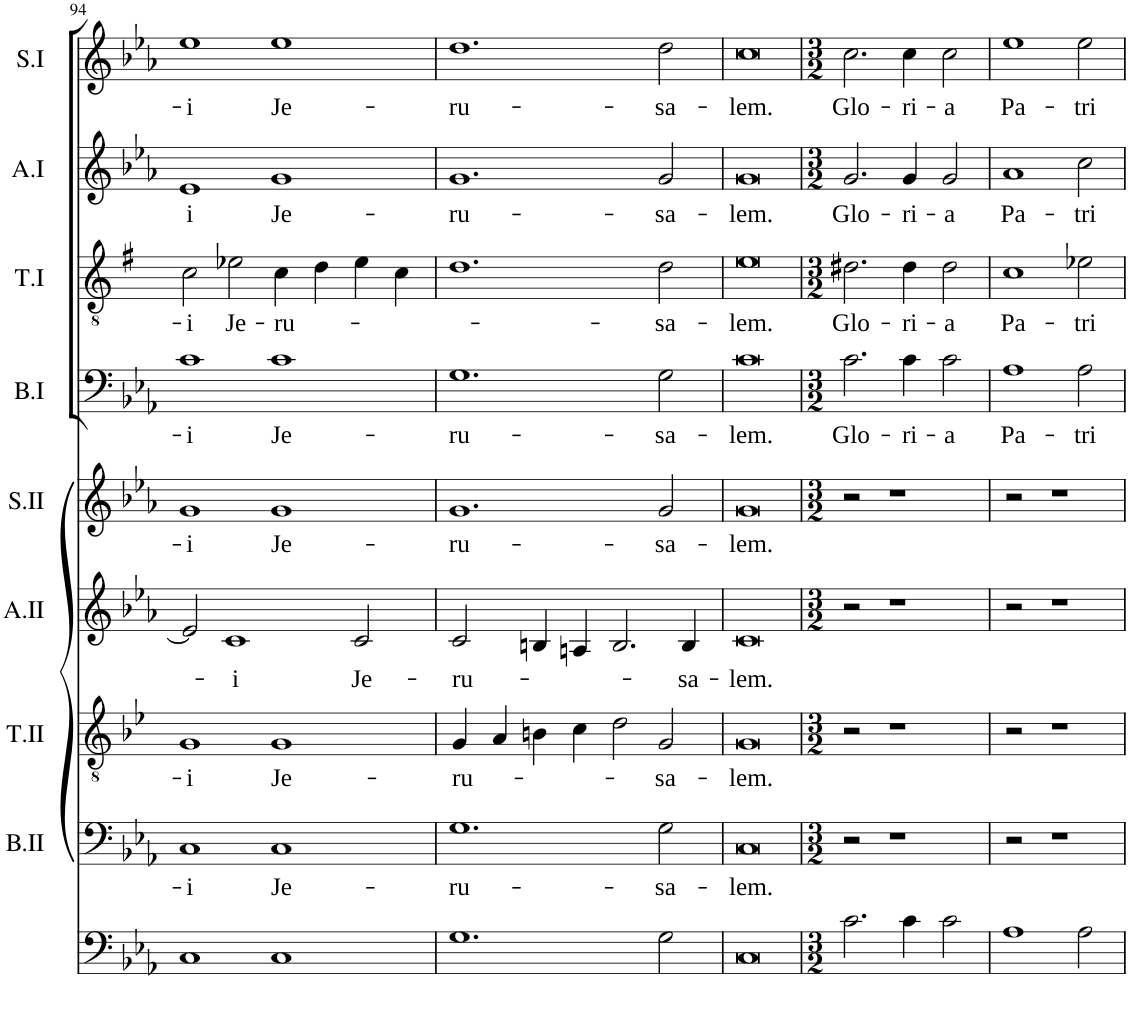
**kern	**kern	**text	**kern	**text	**kern	**text	**kern	**text	**kern	**text	**kern	**text	**kern	**text	**kern	**text
*part9	*part8	*part8	*part7	*part7	*part6	*part6	*part5	*part5	*part4	*part4	*part3	*part3	*part2	*part2	*part1	*part1
*staff9	*staff8	*staff8	*staff7	*staff7	*staff6	*staff6	*staff5	*staff5	*staff4	*staff4	*staff3	*staff3	*staff2	*staff2	*staff1	*staff1
*I"Violoncello	*I"Bass II	*	*I"Tenor II	*	*I"Alto II	*	*I"Soprano II	*	*I"Bass I	*	*I"Tenor.I	*	*I"Alto I	*	*I"Soprano I	*
*	*I'B.II	*	*I'T.II	*	*I'A.II	*	*I'S.II	*	*I'B.I	*	*I'T.I	*	*I'A.I	*	*I'S.I	*
!!LO:PB:g=z
*clefF4	*clefF4	*	*clefGv2	*	*clefG2	*	*clefG2	*	*clefF4	*	*clefGv2	*	*clefG2	*	*clefG2	*
*k[b-e-a-]	*k[b-e-a-]	*	*k[b-e-]	*	*k[b-e-a-]	*	*k[b-e-a-]	*	*k[b-e-a-]	*	*k[f#]	*	*k[b-e-a-]	*	*k[b-e-a-]	*
*M4/2	*M4/2	*	*M4/2	*	*M4/2	*	*M4/2	*	*M4/2	*	*M4/2	*	*M4/2	*	*M4/2	*
=94	=94	=94	=94	=94	=94	=94	=94	=94	=94	=94	=94	=94	=94	=94	=94	=94
!	!	!LO:LY:b	!	!LO:LY:b	!	!	!	!LO:LY:b	!	!LO:LY:b	!	!LO:LY:b	!	!LO:LY:b	!	!LO:LY:b
1C	1C	-i	1G	-i	2e-/]	.	1g	-i	1c	-i	2c\	-i	1e-	i	1ee-	-i
!	!	!	!	!	!	!LO:LY:b	!	!	!	!	!	!LO:LY:b	!	!	!	!
.	.	.	.	.	1c	-i	.	.	.	.	2e-X\	Je-	.	.	.	.
!	!	!LO:LY:b	!	!LO:LY:b	!	!	!	!LO:LY:b	!	!LO:LY:b	!	!LO:LY:b	!	!LO:LY:b	!	!LO:LY:b
1C	1C	Je-	1G	Je-	.	.	1g	Je-	1c	Je-	4c\	-ru-	1g	Je-	1ee-	Je-
.	.	.	.	.	.	.	.	.	.	.	4d\	.	.	.	.	.
!	!	!	!	!	!	!LO:LY:b	!	!	!	!	!	!	!	!	!	!
.	.	.	.	.	2c/	Je-	.	.	.	.	4e-\	.	.	.	.	.
.	.	.	.	.	.	.	.	.	.	.	4c\	.	.	.	.	.
=95	=95	=95	=95	=95	=95	=95	=95	=95	=95	=95	=95	=95	=95	=95	=95	=95
!	!	!LO:LY:b	!	!LO:LY:b	!	!LO:LY:b	!	!LO:LY:b	!	!LO:LY:b	!	!	!	!LO:LY:b	!	!LO:LY:b
1.G	1.G	-ru-	4G/	-ru-	2c/	-ru-	1.g	-ru-	1.G	-ru-	1.d	.	1.g	-ru-	1.dd	-ru-
.	.	.	4A/	.	.	.	.	.	.	.	.	.	.	.	.	.
.	.	.	4Bn\	.	4Bn/	.	.	.	.	.	.	.	.	.	.	.
.	.	.	4c\	.	4An/	.	.	.	.	.	.	.	.	.	.	.
.	.	.	2d\	.	2.B/	.	.	.	.	.	.	.	.	.	.	.
!	!	!LO:LY:b	!	!LO:LY:b	!	!	!	!LO:LY:b	!	!LO:LY:b	!	!LO:LY:b	!	!LO:LY:b	!	!LO:LY:b
2G\	2G\	-sa-	2G/	-sa-	.	.	2g/	-sa-	2G\	-sa-	2d\	-sa-	2g/	-sa-	2dd\	-sa-
!	!	!	!	!	!	!LO:LY:b	!	!	!	!	!	!	!	!	!	!
.	.	.	.	.	4B/	-sa-	.	.	.	.	.	.	.	.	.	.
=96	=96	=96	=96	=96	=96	=96	=96	=96	=96	=96	=96	=96	=96	=96	=96	=96
!	!	!LO:LY:b	!	!LO:LY:b	!	!LO:LY:b	!	!LO:LY:b	!	!LO:LY:b	!	!LO:LY:b	!	!LO:LY:b	!	!LO:LY:b
0C	0C	-lem.	0G	-lem.	0c	-lem.	0g	-lem.	0c	-lem.	0e	-lem.	0g	-lem.	0cc	-lem.
=97	=97	=97	=97	=97	=97	=97	=97	=97	=97	=97	=97	=97	=97	=97	=97	=97
*M3/2	*M3/2	*	*M3/2	*	*M3/2	*	*M3/2	*	*M3/2	*	*M3/2	*	*M3/2	*	*M3/2	*
!	!	!	!	!	!	!	!	!	!	!LO:LY:b	!	!LO:LY:b	!	!LO:LY:b	!	!LO:LY:b
2.c\	2r	.	2r	.	2r	.	2r	.	2.c\	Glo-	2.d#X\	Glo-	2.g/	Glo-	2.cc\	Glo-
.	1r	.	1r	.	1r	.	1r	.	.	.	.	.	.	.	.	.
!	!	!	!	!	!	!	!	!	!	!LO:LY:b	!	!LO:LY:b	!	!LO:LY:b	!	!LO:LY:b
4c\	.	.	.	.	.	.	.	.	4c\	-ri-	4d#\	-ri-	4g/	-ri-	4cc\	-ri-
!	!	!	!	!	!	!	!	!	!	!LO:LY:b	!	!LO:LY:b	!	!LO:LY:b	!	!LO:LY:b
2c\	.	.	.	.	.	.	.	.	2c\	-a	2d#\	-a	2g/	-a	2cc\	-a
=98	=98	=98	=98	=98	=98	=98	=98	=98	=98	=98	=98	=98	=98	=98	=98	=98
!	!	!	!	!	!	!	!	!	!	!LO:LY:b	!	!LO:LY:b	!	!LO:LY:b	!	!LO:LY:b
1A-	2r	.	2r	.	2r	.	2r	.	1A-	Pa-	1c	Pa-	1a-	Pa-	1ee-	Pa-
.	1r	.	1r	.	1r	.	1r	.	.	.	.	.	.	.	.	.
!	!	!	!	!	!	!	!	!	!	!LO:LY:b	!	!LO:LY:b	!	!LO:LY:b	!	!LO:LY:b
2A-\	.	.	.	.	.	.	.	.	2A-\	-tri	2e-X\	-tri	2cc\	-tri	2ee-\	-tri
=	=	=	=	=	=	=	=	=	=	=	=	=	=	=	=	=
*-	*-	*-	*-	*-	*-	*-	*-	*-	*-	*-	*-	*-	*-	*-	*-	*-
